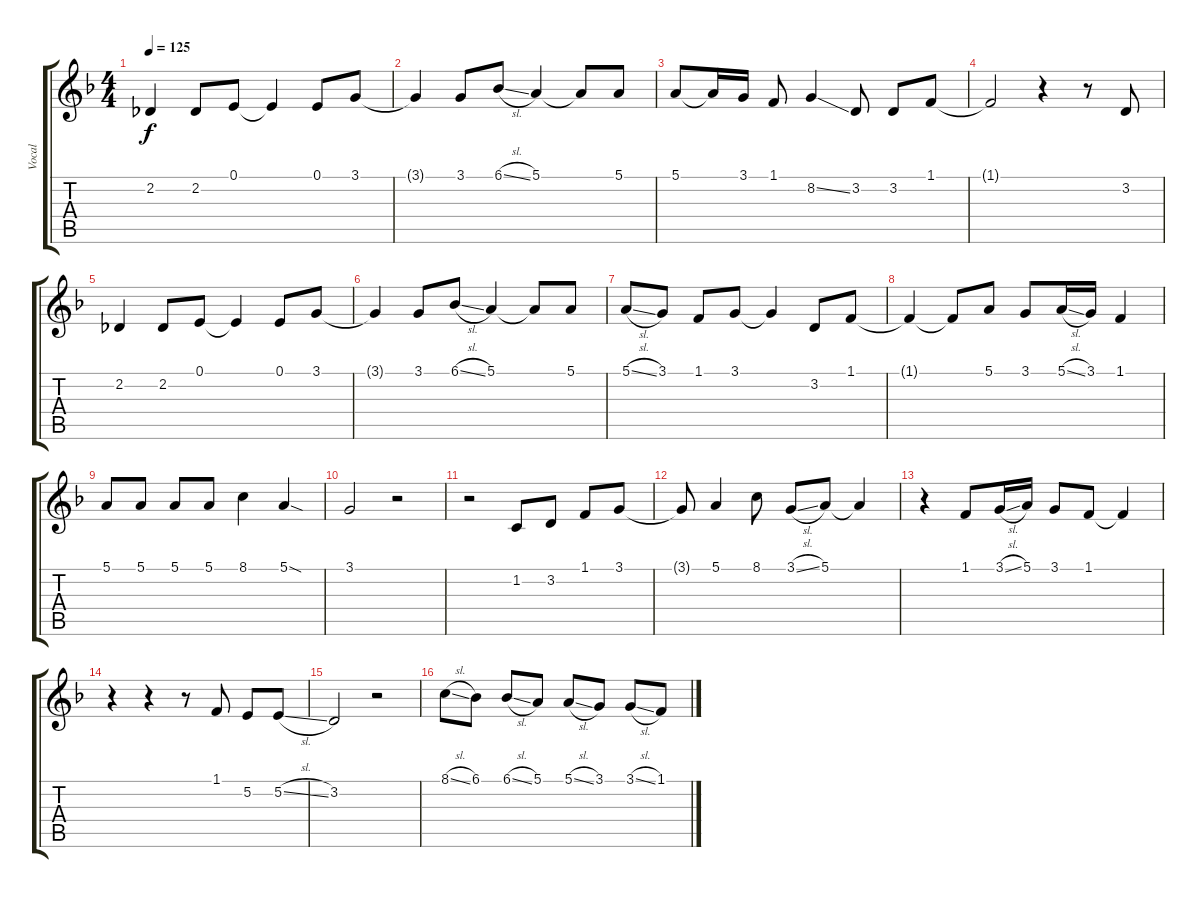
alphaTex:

\track ("Vocal" "Vocal") {instrument lead5charang}
\staff {score tabs}
\tuning (E4 B3 G3 D3 A2 E2) {hide}
\ts (4 4)
\tempo 125
\clef g2
\ks f
2.2.4{dy f} 2.2.8 0.1.8 0.1{t}.4 0.1.8 3.1.8 |
3.1{t}.4 3.1.8 6.1{sl}.8 5.1.4 5.1{t}.8 5.1.8 |
5.1.8 5.1{t}.16 3.1.16 1.1.8 8.2{ss}.4 3.2.8 3.2.8 1.1.8 |
1.1{t}.2 r.4 r.8 3.2.8 |
2.2.4 2.2.8 0.1.8 0.1{t}.4 0.1.8 3.1.8 |
3.1{t}.4 3.1.8 6.1{sl}.8 5.1.4 5.1{t}.8 5.1.8 |
5.1{sl}.8 3.1.8 1.1.8 3.1.8 3.1{t}.4 3.2.8 1.1.8 |
1.1{t}.4 1.1{t}.8 5.1.8 3.1.8 5.1{sl}.16 3.1.16 1.1.4 |
5.1.8 5.1.8 5.1.8 5.1.8 8.1.4 5.1{sod}.4 |
3.1.2 r.2 |
r.2 1.2.8 3.2.8 1.1.8 3.1.8 |
3.1{t}.8 5.1.4 8.1.8 3.1{sl}.8 5.1.8 5.1{t}.4 |
r.4 1.1.8 3.1{sl}.16 5.1.16 3.1.8 1.1.8 1.1{t}.4 |
r.4 r.4 r.8 1.1.8 5.2.8 5.2{sl}.8 |
3.2.2 r.2 |
8.1{sl}.8 6.1.8 6.1{sl}.8 5.1.8 5.1{sl}.8 3.1.8 3.1{sl}.8 1.1.8
